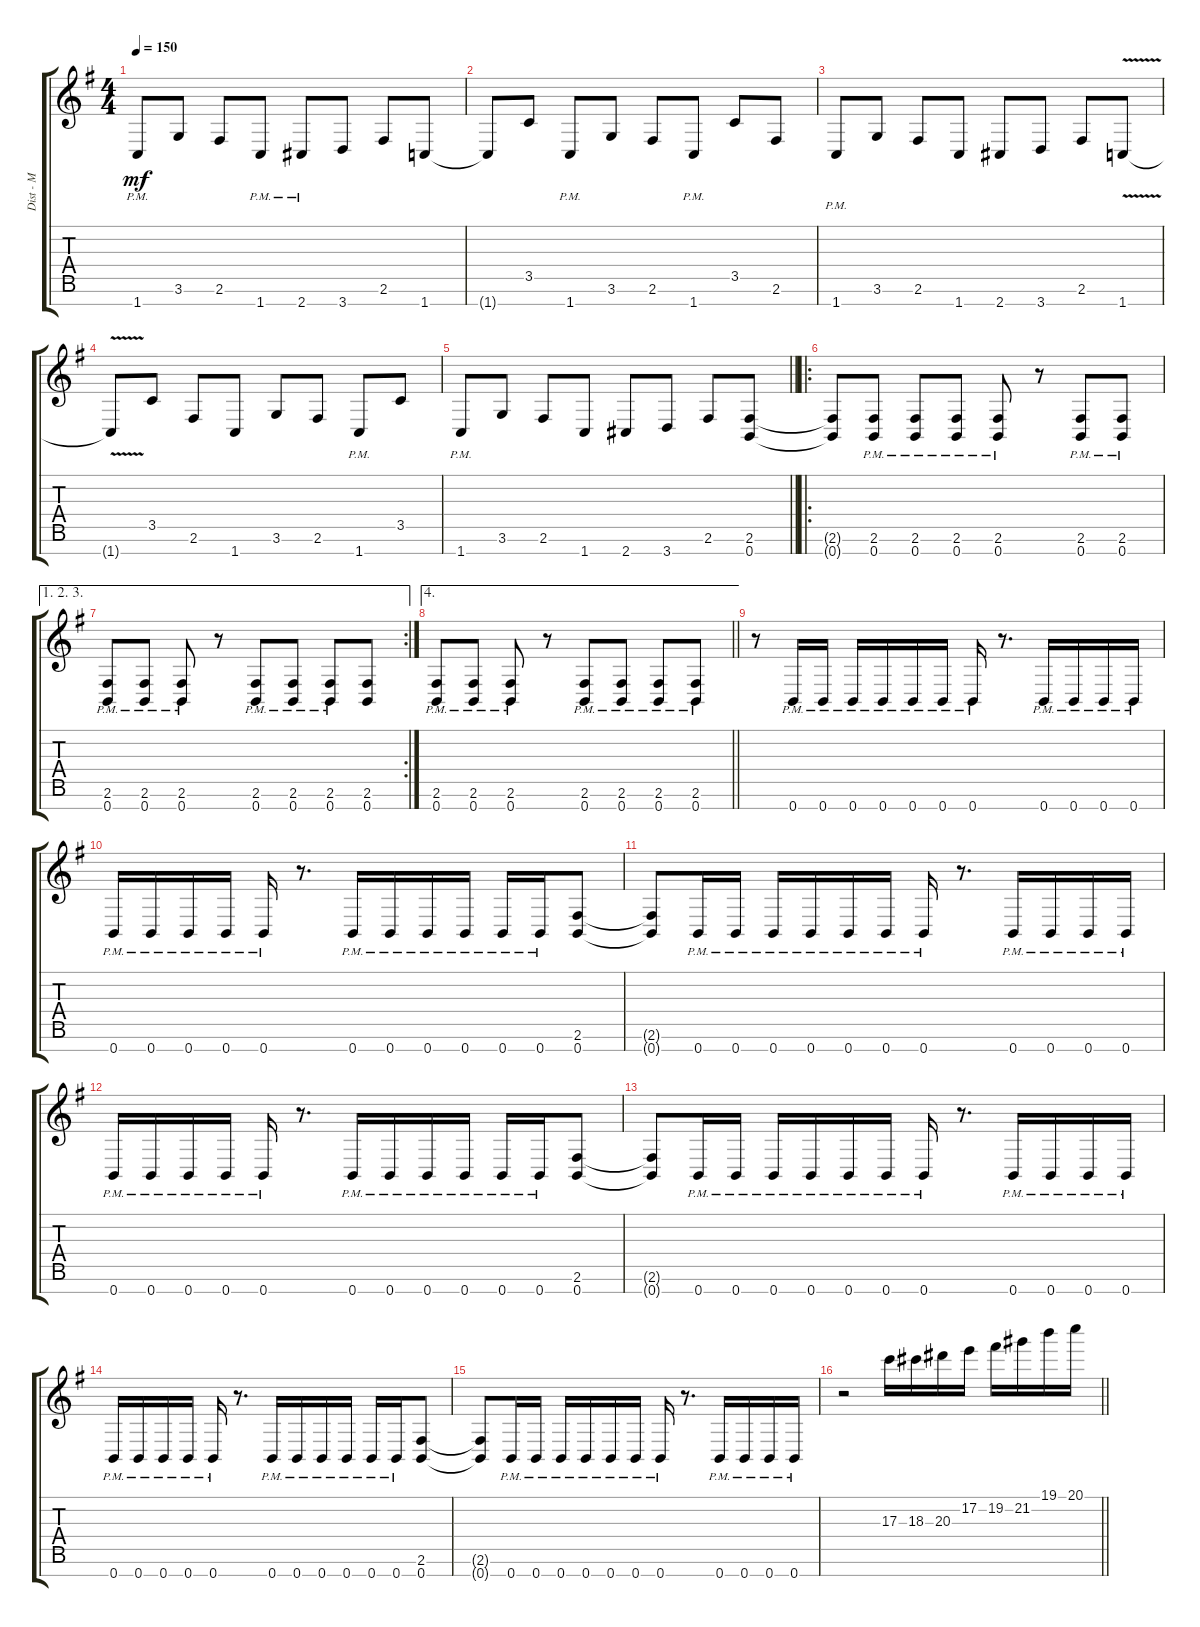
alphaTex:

\track ("Dist - M" "Dist - M") {instrument distortionguitar}
\staff {score tabs}
\tuning (E4 B3 G3 D3 A2 E2 B1) {hide}
\ts (4 4)
\tempo 150
\clef g2
\ks g
1.7{pm}.8{dy mf} 3.6.8 2.6.8 1.7{pm}.8 2.7{pm}.8 3.7.8 2.6.8 1.7.8 |
1.7{t}.8 3.5.8 1.7{pm}.8 3.6.8 2.6.8 1.7{pm}.8 3.5.8 2.6.8 |
1.7{pm}.8 3.6.8 2.6.8 1.7.8 2.7.8 3.7.8 2.6.8 1.7{v}.8 |
1.7{v t}.8 3.5.8 2.6.8 1.7.8 3.6.8 2.6.8 1.7{pm}.8 3.5.8 |
\barLineRight lightlight
1.7{pm}.8 3.6.8 2.6.8 1.7.8 2.7.8 3.7.8 2.6.8 (2.6 0.7).8 |
\ro
(2.6{t} 0.7{t}).8 (2.6{pm} 0.7{pm}).8 (2.6{pm} 0.7{pm}).8 (2.6{pm} 0.7{pm}).8 (2.6{pm} 0.7{pm}).8 r.8 (2.6{pm} 0.7{pm}).8 (2.6{pm} 0.7{pm}).8 |
\ae (1 2 3)
\rc 2
(2.6{pm} 0.7{pm}).8 (2.6{pm} 0.7{pm}).8 (2.6{pm} 0.7{pm}).8 r.8 (2.6{pm} 0.7{pm}).8 (2.6{pm} 0.7{pm}).8 (2.6{pm} 0.7{pm}).8 (2.6 0.7).8 |
\ae 4
\barLineRight lightlight
(2.6{pm} 0.7{pm}).8 (2.6{pm} 0.7{pm}).8 (2.6{pm} 0.7{pm}).8 r.8 (2.6{pm} 0.7{pm}).8 (2.6{pm} 0.7{pm}).8 (2.6{pm} 0.7{pm}).8 (2.6{pm} 0.7{pm}).8 |
r.8 0.7{pm}.16 0.7{pm}.16 0.7{pm}.16 0.7{pm}.16 0.7{pm}.16 0.7{pm}.16 0.7{pm}.16 r.8{d} 0.7{pm}.16 0.7{pm}.16 0.7{pm}.16 0.7{pm}.16 |
0.7{pm}.16 0.7{pm}.16 0.7{pm}.16 0.7{pm}.16 0.7{pm}.16 r.8{d} 0.7{pm}.16 0.7{pm}.16 0.7{pm}.16 0.7{pm}.16 0.7{pm}.16 0.7{pm}.16 (2.6 0.7).8 |
(2.6{t} 0.7{t}).8 0.7{pm}.16 0.7{pm}.16 0.7{pm}.16 0.7{pm}.16 0.7{pm}.16 0.7{pm}.16 0.7{pm}.16 r.8{d} 0.7{pm}.16 0.7{pm}.16 0.7{pm}.16 0.7{pm}.16 |
0.7{pm}.16 0.7{pm}.16 0.7{pm}.16 0.7{pm}.16 0.7{pm}.16 r.8{d} 0.7{pm}.16 0.7{pm}.16 0.7{pm}.16 0.7{pm}.16 0.7{pm}.16 0.7{pm}.16 (2.6 0.7).8 |
(2.6{t} 0.7{t}).8 0.7{pm}.16 0.7{pm}.16 0.7{pm}.16 0.7{pm}.16 0.7{pm}.16 0.7{pm}.16 0.7{pm}.16 r.8{d} 0.7{pm}.16 0.7{pm}.16 0.7{pm}.16 0.7{pm}.16 |
0.7{pm}.16 0.7{pm}.16 0.7{pm}.16 0.7{pm}.16 0.7{pm}.16 r.8{d} 0.7{pm}.16 0.7{pm}.16 0.7{pm}.16 0.7{pm}.16 0.7{pm}.16 0.7{pm}.16 (2.6 0.7).8 |
(2.6{t} 0.7{t}).8 0.7{pm}.16 0.7{pm}.16 0.7{pm}.16 0.7{pm}.16 0.7{pm}.16 0.7{pm}.16 0.7{pm}.16 r.8{d} 0.7{pm}.16 0.7{pm}.16 0.7{pm}.16 0.7{pm}.16 |
\barLineRight lightlight
r.2 17.3.16 18.3.16 20.3.16 17.2.16 19.2.16 21.2.16 19.1.16 20.1.16
